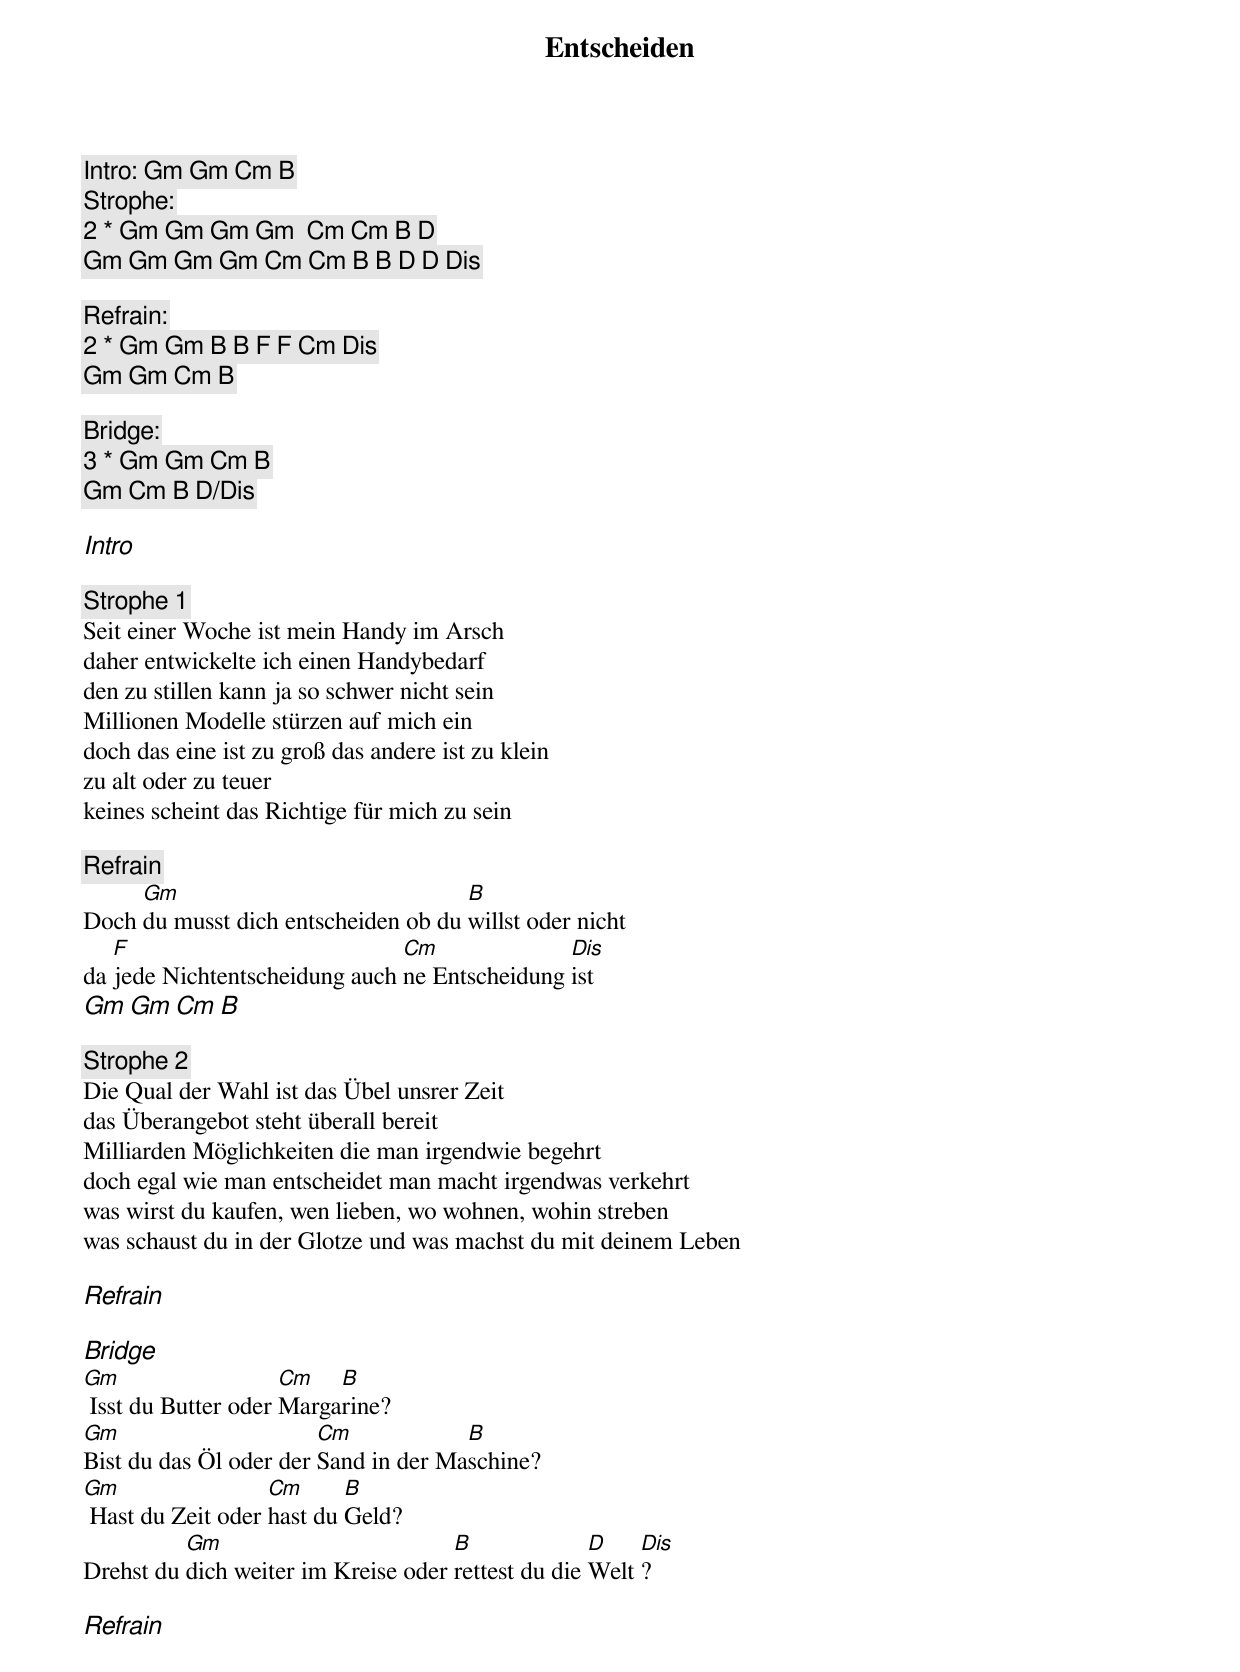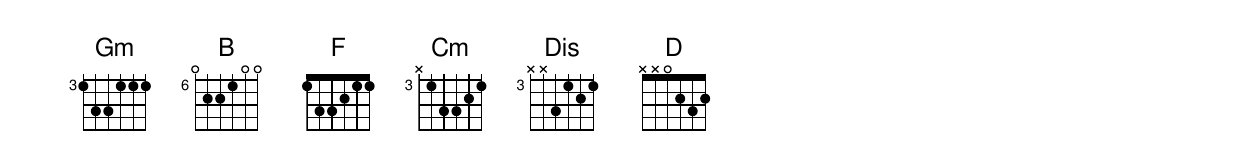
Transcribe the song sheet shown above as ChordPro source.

{title: Entscheiden}

{define: B base-fret 6 frets 0 2 2 1 0 0}

{c: Intro: Gm Gm Cm B}
{c: Strophe: }
{c: 2 * Gm Gm Gm Gm  Cm Cm B D}
{c: Gm Gm Gm Gm Cm Cm B B D D Dis}

{c: Refrain: }
{c: 2 * Gm Gm B B F F Cm Dis}
{c: Gm Gm Cm B}

{c: Bridge: }
{c: 3 * Gm Gm Cm B }
{c: Gm Cm B D/Dis}

{ci:  Intro }

{c: Strophe 1}
Seit einer Woche ist mein Handy im Arsch
daher entwickelte ich einen Handybedarf
den zu stillen kann ja so schwer nicht sein
Millionen Modelle stürzen auf mich ein
doch das eine ist zu groß das andere ist zu klein
zu alt oder zu teuer
keines scheint das Richtige für mich zu sein

{c: Refrain}
Doch [Gm]du musst dich entscheiden ob du [B]willst oder nicht
da [F]jede Nichtentscheidung auch [Cm]ne Entscheidung [Dis]ist
{ci: Gm Gm Cm B}

{c: Strophe 2}
Die Qual der Wahl ist das Übel unsrer Zeit
das Überangebot steht überall bereit
Milliarden Möglichkeiten die man irgendwie begehrt
doch egal wie man entscheidet man macht irgendwas verkehrt
was wirst du kaufen, wen lieben, wo wohnen, wohin streben
was schaust du in der Glotze und was machst du mit deinem Leben

{ci: Refrain}

{ci: Bridge}
[Gm] Isst du Butter oder [Cm]Marga[B]rine?
[Gm ]Bist du das Öl oder der [Cm]Sand in der Ma[B]schine?
[Gm] Hast du Zeit oder [Cm]hast du [B]Geld?
Drehst du [Gm]dich weiter im Kreise oder [B]rettest du die [D]Welt [Dis]?

{ci: Refrain}
